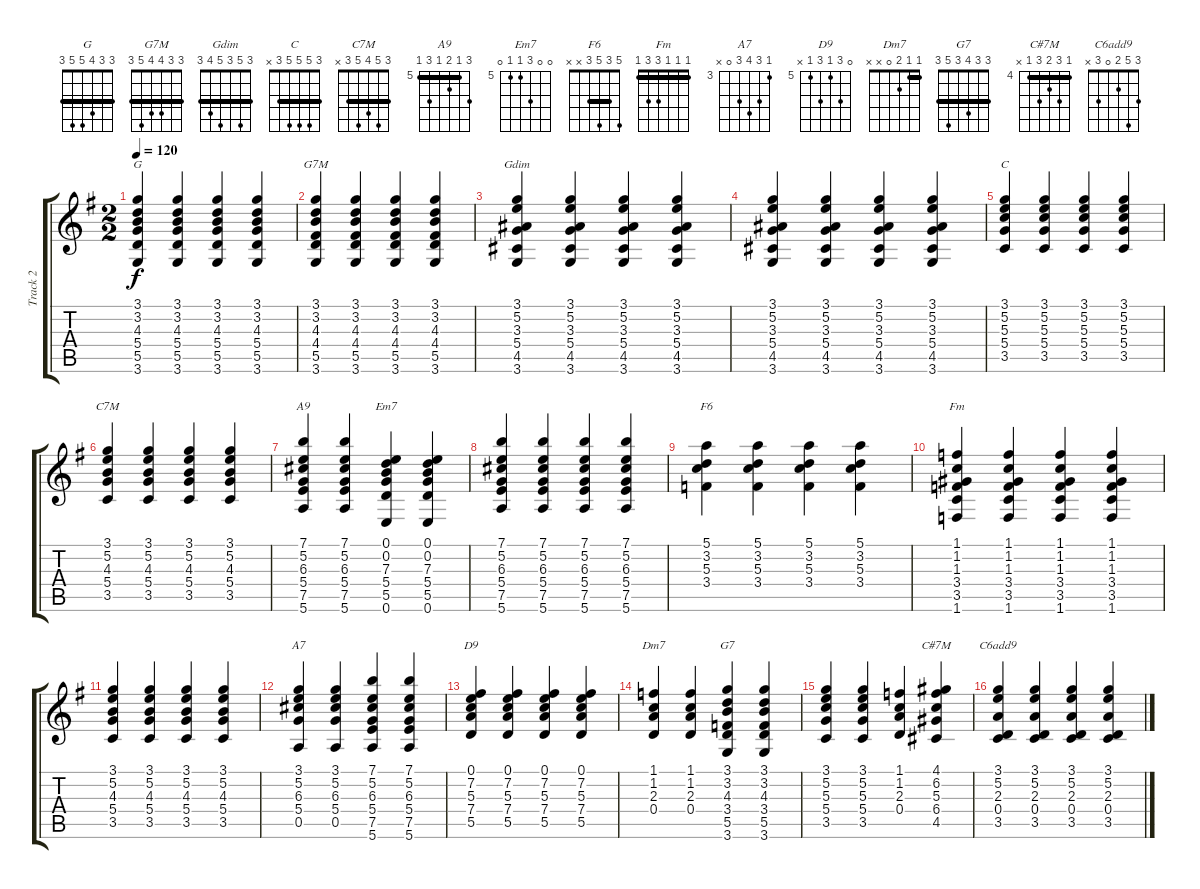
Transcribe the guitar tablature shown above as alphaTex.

\track ("Track 2" "Track 2") {instrument acousticguitarnylon}
\staff {score tabs}
\tuning (E4 B3 G3 D3 A2 E2) {hide}
\chord ("G" 3 3 4 5 5 3) {barre 3}
\chord ("G7M" 3 3 4 4 5 3) {barre 3}
\chord ("Gdim" 3 5 3 5 4 3) {barre 3}
\chord ("C" 3 5 5 5 3 x) {barre 3}
\chord ("C7M" 3 5 4 5 3 x) {barre 3}
\chord ("A9" 7 5 6 5 7 5) {firstfret 5 barre 5}
\chord ("Em7" 0 0 7 5 5 0) {firstfret 5}
\chord ("F6" 5 3 5 3 x x) {barre 3}
\chord ("Fm" 1 1 1 3 3 1) {barre 1}
\chord ("A7" 3 5 6 5 0 x) {firstfret 3}
\chord ("D9" 0 7 5 7 5 x) {firstfret 5}
\chord ("Dm7" 1 1 2 0 x x) {barre 1}
\chord ("G7" 3 3 4 3 5 3) {barre 3}
\chord ("C#7M" 4 6 5 6 4 x) {firstfret 4 barre 4}
\chord ("C6add9" 3 5 2 0 3 x)
\ts (2 2)
\tempo 120
\clef g2
\ks g
(3.1 3.2 4.3 5.4 5.5 3.6).4{ch "G" dy f} (3.1 3.2 4.3 5.4 5.5 3.6).4 (3.1 3.2 4.3 5.4 5.5 3.6).4 (3.1 3.2 4.3 5.4 5.5 3.6).4 |
(3.1 3.2 4.3 4.4 5.5 3.6).4{ch "G7M"} (3.1 3.2 4.3 4.4 5.5 3.6).4 (3.1 3.2 4.3 4.4 5.5 3.6).4 (3.1 3.2 4.3 4.4 5.5 3.6).4 |
(3.1 5.2 3.3 5.4 4.5 3.6).4{ch "Gdim"} (3.1 5.2 3.3 5.4 4.5 3.6).4 (3.1 5.2 3.3 5.4 4.5 3.6).4 (3.1 5.2 3.3 5.4 4.5 3.6).4 |
(3.1 5.2 3.3 5.4 4.5 3.6).4 (3.1 5.2 3.3 5.4 4.5 3.6).4 (3.1 5.2 3.3 5.4 4.5 3.6).4 (3.1 5.2 3.3 5.4 4.5 3.6).4 |
(3.1 5.2 5.3 5.4 3.5).4{ch "C"} (3.1 5.2 5.3 5.4 3.5).4 (3.1 5.2 5.3 5.4 3.5).4 (3.1 5.2 5.3 5.4 3.5).4 |
(3.1 5.2 4.3 5.4 3.5).4{ch "C7M"} (3.1 5.2 4.3 5.4 3.5).4 (3.1 5.2 4.3 5.4 3.5).4 (3.1 5.2 4.3 5.4 3.5).4 |
(7.1 5.2 6.3 5.4 7.5 5.6).4{ch "A9"} (7.1 5.2 6.3 5.4 7.5 5.6).4 (0.1 0.2 7.3 5.4 5.5 0.6).4{ch "Em7"} (0.1 0.2 7.3 5.4 5.5 0.6).4 |
(7.1 5.2 6.3 5.4 7.5 5.6).4 (7.1 5.2 6.3 5.4 7.5 5.6).4 (7.1 5.2 6.3 5.4 7.5 5.6).4 (7.1 5.2 6.3 5.4 7.5 5.6).4 |
(5.1 3.2 5.3 3.4).4{ch "F6"} (5.1 3.2 5.3 3.4).4 (5.1 3.2 5.3 3.4).4 (5.1 3.2 5.3 3.4).4 |
(1.1 1.2 1.3 3.4 3.5 1.6).4{ch "Fm"} (1.1 1.2 1.3 3.4 3.5 1.6).4 (1.1 1.2 1.3 3.4 3.5 1.6).4 (1.1 1.2 1.3 3.4 3.5 1.6).4 |
(3.1 5.2 4.3 5.4 3.5).4 (3.1 5.2 4.3 5.4 3.5).4 (3.1 5.2 4.3 5.4 3.5).4 (3.1 5.2 4.3 5.4 3.5).4 |
(3.1 5.2 6.3 5.4 0.5).4{ch "A7"} (3.1 5.2 6.3 5.4 0.5).4 (7.1 5.2 6.3 5.4 7.5 5.6).4 (7.1 5.2 6.3 5.4 7.5 5.6).4 |
(0.1 7.2 5.3 7.4 5.5).4{ch "D9"} (0.1 7.2 5.3 7.4 5.5).4 (0.1 7.2 5.3 7.4 5.5).4 (0.1 7.2 5.3 7.4 5.5).4 |
(1.1 1.2 2.3 0.4).4{ch "Dm7"} (1.1 1.2 2.3 0.4).4 (3.1 3.2 4.3 3.4 5.5 3.6).4{ch "G7"} (3.1 3.2 4.3 3.4 5.5 3.6).4 |
(3.1 5.2 5.3 5.4 3.5).4 (3.1 5.2 5.3 5.4 3.5).4 (1.1 1.2 2.3 0.4).4 (4.1 6.2 5.3 6.4 4.5).4{ch "C#7M"} |
(3.1 5.2 2.3 0.4 3.5).4{ch "C6add9"} (3.1 5.2 2.3 0.4 3.5).4 (3.1 5.2 2.3 0.4 3.5).4 (3.1 5.2 2.3 0.4 3.5).4
